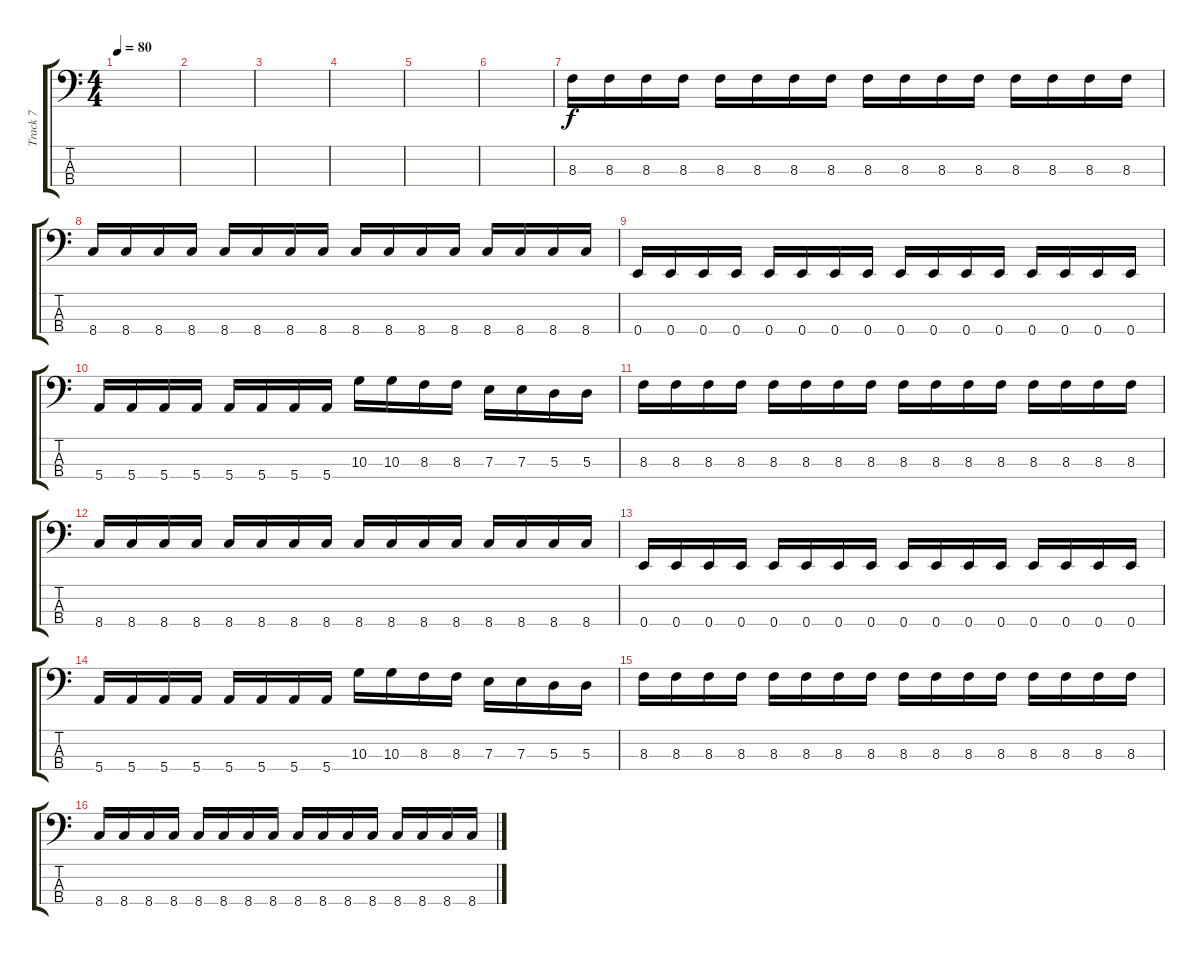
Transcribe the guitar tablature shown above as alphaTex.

\track ("Track 7" "Track 7") {instrument electricbasspick}
\staff {score tabs}
\tuning (G2 D2 A1 E1) {hide}
\ts (4 4)
\tempo 80
\clef f4
\ks c
|
|
|
|
|
|
8.3.16 8.3.16 8.3.16 8.3.16 8.3.16 8.3.16 8.3.16 8.3.16 8.3.16 8.3.16 8.3.16 8.3.16 8.3.16 8.3.16 8.3.16 8.3.16 |
8.4.16 8.4.16 8.4.16 8.4.16 8.4.16 8.4.16 8.4.16 8.4.16 8.4.16 8.4.16 8.4.16 8.4.16 8.4.16 8.4.16 8.4.16 8.4.16 |
0.4.16 0.4.16 0.4.16 0.4.16 0.4.16 0.4.16 0.4.16 0.4.16 0.4.16 0.4.16 0.4.16 0.4.16 0.4.16 0.4.16 0.4.16 0.4.16 |
5.4.16 5.4.16 5.4.16 5.4.16 5.4.16 5.4.16 5.4.16 5.4.16 10.3.16 10.3.16 8.3.16 8.3.16 7.3.16 7.3.16 5.3.16 5.3.16 |
8.3.16 8.3.16 8.3.16 8.3.16 8.3.16 8.3.16 8.3.16 8.3.16 8.3.16 8.3.16 8.3.16 8.3.16 8.3.16 8.3.16 8.3.16 8.3.16 |
8.4.16 8.4.16 8.4.16 8.4.16 8.4.16 8.4.16 8.4.16 8.4.16 8.4.16 8.4.16 8.4.16 8.4.16 8.4.16 8.4.16 8.4.16 8.4.16 |
0.4.16 0.4.16 0.4.16 0.4.16 0.4.16 0.4.16 0.4.16 0.4.16 0.4.16 0.4.16 0.4.16 0.4.16 0.4.16 0.4.16 0.4.16 0.4.16 |
5.4.16 5.4.16 5.4.16 5.4.16 5.4.16 5.4.16 5.4.16 5.4.16 10.3.16 10.3.16 8.3.16 8.3.16 7.3.16 7.3.16 5.3.16 5.3.16 |
8.3.16 8.3.16 8.3.16 8.3.16 8.3.16 8.3.16 8.3.16 8.3.16 8.3.16 8.3.16 8.3.16 8.3.16 8.3.16 8.3.16 8.3.16 8.3.16 |
8.4.16 8.4.16 8.4.16 8.4.16 8.4.16 8.4.16 8.4.16 8.4.16 8.4.16 8.4.16 8.4.16 8.4.16 8.4.16 8.4.16 8.4.16 8.4.16
